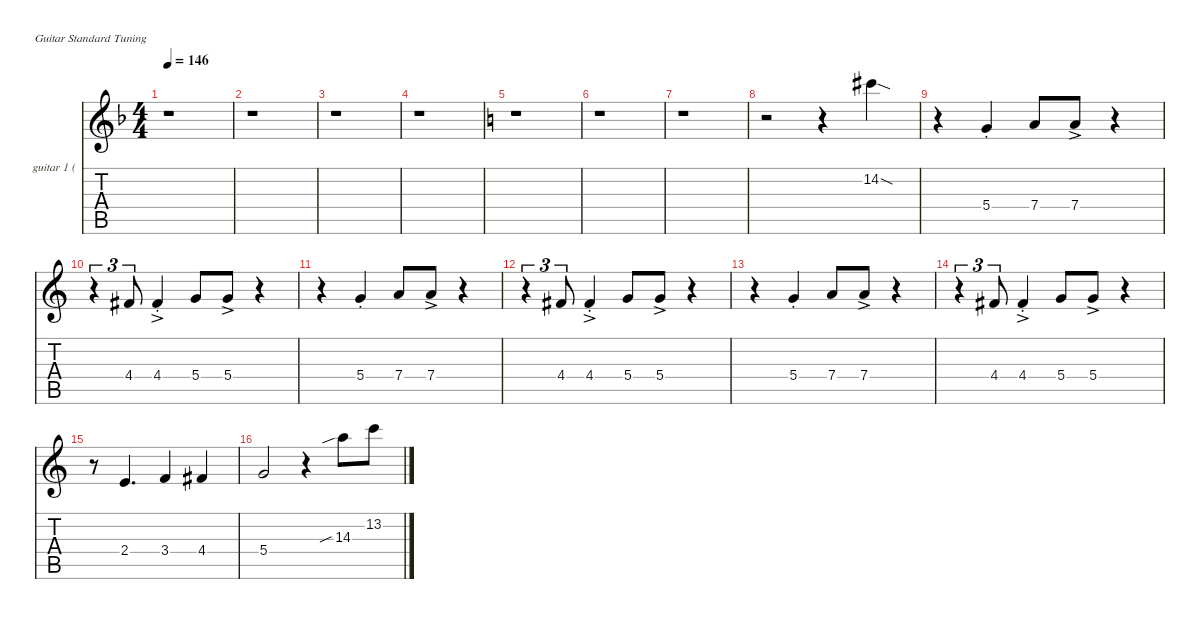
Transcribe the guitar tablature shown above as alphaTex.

\defaultSystemsLayout 4
\hideDynamics
\bracketExtendMode nobrackets
\firstSystemTrackNameOrientation horizontal
\otherSystemsTrackNameOrientation horizontal
\track ("guitar 1 (lead)" "guitar 1 (") {instrument distortionguitar}
\staff {score tabs}
\tuning (E4 B3 G3 D3 A2 E2)
\ts (4 4)
\tempo 146
\clef g2
\scale
1.13648
\ks f
r.1{dy pp} |
\scale
0.954505 r.1 |
\scale
0.954505 r.1 |
\scale
0.954505 r.1 |
\scale
1.13099
\ks c
r.1 |
\scale
0.956337 r.1 |
\scale
0.956337 r.1 |
\scale
0.956337 r.2 r.4 14.2{sod}.4 |
\scale
1.09129 r.4 5.4{st}.4{dy mf} 7.4.8 7.4{ac}.8 r.4 |
\scale
0.969568 r.4{tu (3 2)} 4.4.8{tu (3 2)} 4.4{ac st}.4 5.4.8 5.4{ac}.8 r.4 |
\scale
0.969568 r.4 5.4{st}.4 7.4.8 7.4{ac}.8 r.4 |
\scale
0.969568 r.4{tu (3 2)} 4.4.8{tu (3 2)} 4.4{ac st}.4 5.4.8 5.4{ac}.8 r.4 |
\scale
1.08687 r.4 5.4{st}.4 7.4.8 7.4{ac}.8 r.4 |
\scale
0.965147 r.4{tu (3 2)} 4.4.8{tu (3 2)} 4.4{ac st}.4 5.4.8 5.4{ac}.8 r.4 |
\scale
0.965147 r.8 2.4.4{d} 3.4.4 4.4.4 |
\scale
0.982832 5.4.2 r.4 14.3{sib}.8 13.2.8
